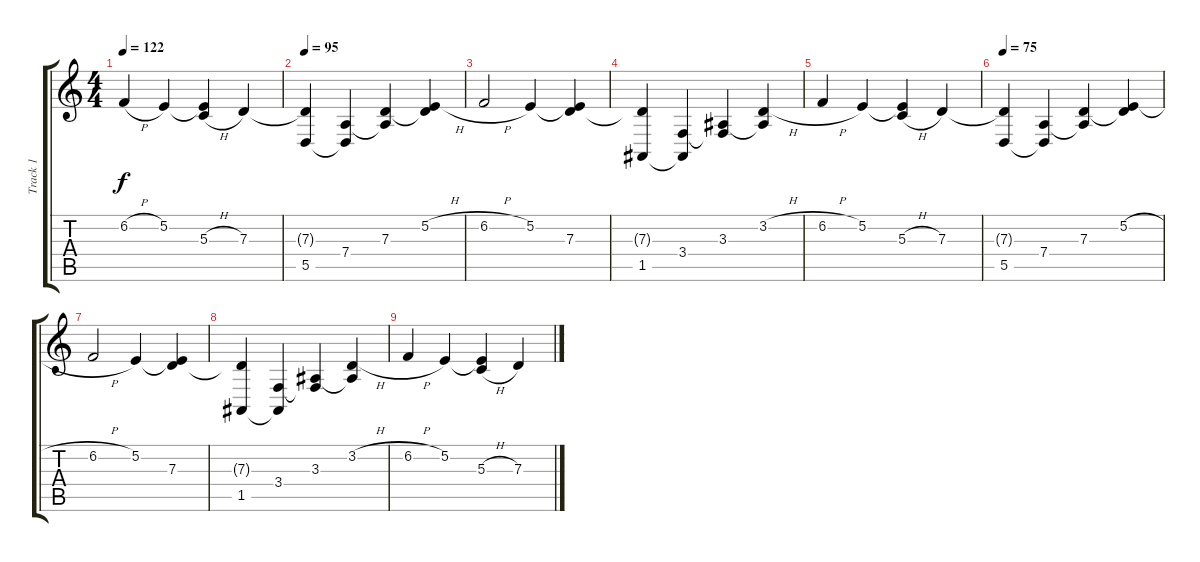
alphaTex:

\track ("Track 1" "Track 1") {instrument acousticgrandpiano}
\staff {score tabs}
\tuning (E4 B3 G3 D3 A2 E2) {hide}
\ts (4 4)
\tempo 122
\clef g2
\ks c
6.2{h}.4{dy f} 5.2.4 (5.2{t} 5.3{h}).4 7.3.4 |
\tempo 95
(7.3{t} 5.5).4{volume 5} (7.4 5.5{t}).4 (7.3 7.4{t}).4 (5.2{h} 7.3{t}).4 |
6.2{h}.2 5.2.4 (5.2{t} 7.3).4 |
(7.3{t} 1.5).4 (3.4 1.5{t}).4 (3.3 3.4{t}).4 (3.2{h} 3.3{t}).4 |
6.2{h}.4 5.2.4 (5.2{t} 5.3{h}).4 7.3.4 |
\tempo 75
(7.3{t} 5.5).4{volume 0} (7.4 5.5{t}).4 (7.3 7.4{t}).4 (5.2{h} 7.3{t}).4 |
6.2{h}.2 5.2.4 (5.2{t} 7.3).4 |
(7.3{t} 1.5).4 (3.4 1.5{t}).4 (3.3 3.4{t}).4 (3.2{h} 3.3{t}).4 |
6.2{h}.4 5.2.4 (5.2{t} 5.3{h}).4 7.3.4
